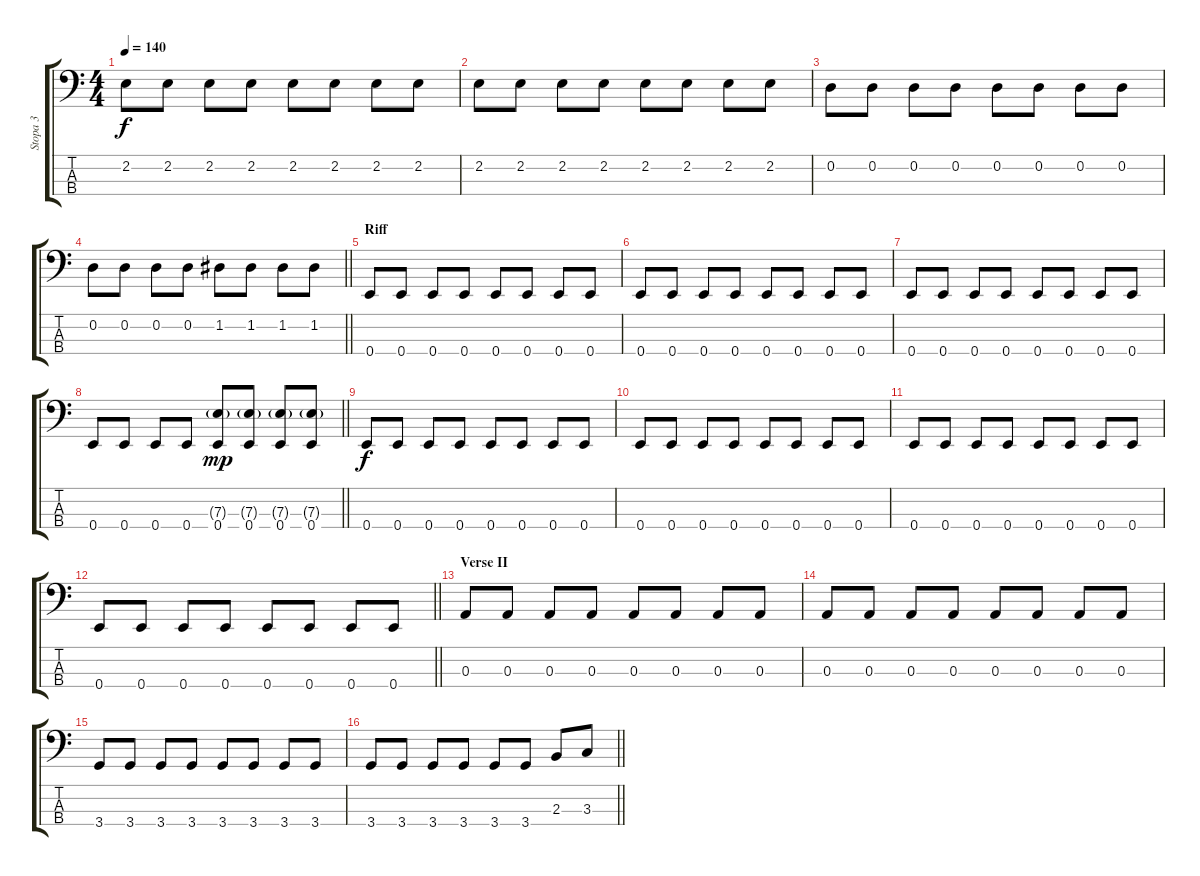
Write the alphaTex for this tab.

\track ("Stopa 3" "Stopa 3") {instrument electricbasspick}
\staff {score tabs}
\tuning (G2 D2 A1 E1) {hide}
\ts (4 4)
\tempo 140
\clef f4
\ks c
2.2.8{dy f} 2.2.8 2.2.8 2.2.8 2.2.8 2.2.8 2.2.8 2.2.8 |
2.2.8 2.2.8 2.2.8 2.2.8 2.2.8 2.2.8 2.2.8 2.2.8 |
0.2.8 0.2.8 0.2.8 0.2.8 0.2.8 0.2.8 0.2.8 0.2.8 |
\barLineRight lightlight
0.2.8 0.2.8 0.2.8 0.2.8 1.2.8 1.2.8 1.2.8 1.2.8 |
\section ("" "Riff")
0.4.8 0.4.8 0.4.8 0.4.8 0.4.8 0.4.8 0.4.8 0.4.8 |
0.4.8 0.4.8 0.4.8 0.4.8 0.4.8 0.4.8 0.4.8 0.4.8 |
0.4.8 0.4.8 0.4.8 0.4.8 0.4.8 0.4.8 0.4.8 0.4.8 |
\barLineRight lightlight
0.4.8 0.4.8 0.4.8 0.4.8 (7.3{g} 0.4).8{dy mp} (7.3{g} 0.4).8 (7.3{g} 0.4).8 (7.3{g} 0.4).8 |
0.4.8{dy f} 0.4.8 0.4.8 0.4.8 0.4.8 0.4.8 0.4.8 0.4.8 |
0.4.8 0.4.8 0.4.8 0.4.8 0.4.8 0.4.8 0.4.8 0.4.8 |
0.4.8 0.4.8 0.4.8 0.4.8 0.4.8 0.4.8 0.4.8 0.4.8 |
\barLineRight lightlight
0.4.8 0.4.8 0.4.8 0.4.8 0.4.8 0.4.8 0.4.8 0.4.8 |
\section ("" "Verse II")
0.3.8 0.3.8 0.3.8 0.3.8 0.3.8 0.3.8 0.3.8 0.3.8 |
0.3.8 0.3.8 0.3.8 0.3.8 0.3.8 0.3.8 0.3.8 0.3.8 |
3.4.8 3.4.8 3.4.8 3.4.8 3.4.8 3.4.8 3.4.8 3.4.8 |
\barLineRight lightlight
3.4.8 3.4.8 3.4.8 3.4.8 3.4.8 3.4.8 2.3.8 3.3.8
